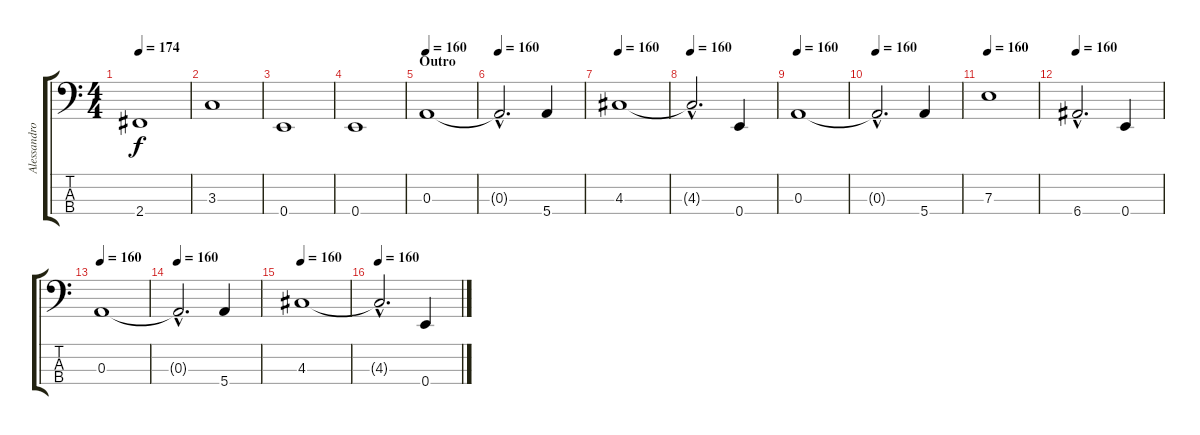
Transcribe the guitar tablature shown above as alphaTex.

\track ("Alessandro Lotta (Bass)" "Alessandro") {instrument electricbassfinger}
\staff {score tabs}
\tuning (G2 D2 A1 E1) {hide}
\ts (4 4)
\tempo 174
\clef f4
\ks c
2.4.1{dy f} |
3.3.1 |
0.4.1 |
0.4.1 |
\section ("" "Outro")
\tempo 160
0.3.1 |
\tempo 160
0.3{hac t}.2{d} 5.4.4 |
\tempo 160
4.3.1 |
\tempo 160
4.3{hac t}.2{d} 0.4.4 |
\tempo 160
0.3.1 |
\tempo 160
0.3{hac t}.2{d} 5.4.4 |
\tempo 160
7.3.1 |
\tempo 160
6.4{hac}.2{d} 0.4.4 |
\tempo 160
0.3.1 |
\tempo 160
0.3{hac t}.2{d} 5.4.4 |
\tempo 160
4.3.1 |
\tempo 160
4.3{hac t}.2{d} 0.4.4
